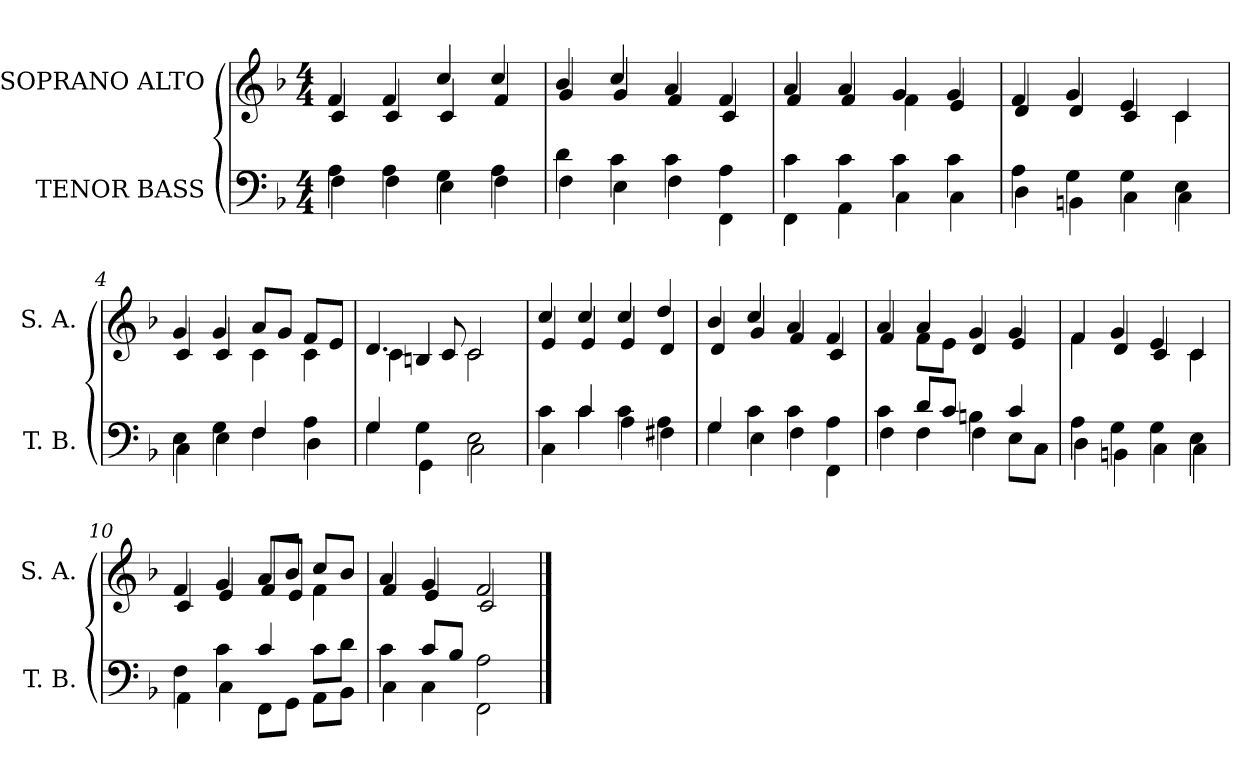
**kern	**kern
*part2	*part1
*staff2	*staff1
*I"TENOR BASS	*I"SOPRANO ALTO
*I'T. B.	*I'S. A.
!!LO:PB:g=z
*clefF4	*clefG2
*k[b-]	*k[b-]
*F:	*F:
*M4/4	*M4/4
=	=
*^	*^
4Ai\	4Fi\	4fi/	4ci/
4Ai\	4Fi\	4fi/	4ci/
4Gi\	4Ei\	4cci/	4ci/
4Ai\	4Fi\	4cci/	4fi/
=1	=1	=1	=1
4di\	4Fi\	4b-i/	4gi/
4ci\	4Ei\	4cci/	4gi/
4ci\	4Fi\	4ai/	4fi/
4Ai\	4FFi\	4fi/	4ci/
=2	=2	=2	=2
4ci\	4FFi\	4ai/	4fi/
4ci\	4AAi\	4ai/	4fi/
4ci\	4Ci\	4gi/	4fi\
4ci\	4Ci\	4gi/	4ei/
=3	=3	=3	=3
4Ai\	4Di\	4fi/	4di/
4Gi\	4BBni\	4gi/	4di/
4Gi\	4Ci\	4ei/	4ci/
4Ei\	4Ci\	4ci/	4ci\
!!LO:LB:g=z	!!
=4	=4	=4	=4
4Ei\	4Ci\	4gi/	4ci/
4Gi\	4Ei\	4gi/	4ci/
4Fi/	4Fi\	8ai/L	4ci\
.	.	8gi/J	.
4Ai\	4Di\	8fi/L	4ci\
.	.	8ei/J	.
=5	=5	=5	=5
4Gi/	4Gi\	4.di/	4ci\
4Gi\	4GGi\	.	4Bni/
.	.	8ci/	.
2Ei\	2Ci\	2ci/	2ci\
=6	=6	=6	=6
4ci\	4Ci\	4cci/	4ei/
4ci/	4ci\	4cci/	4ei/
4ci\	4Ai\	4cci/	4ei/
4Ai\	4F#Xi\	4ddi/	4di/
=7	=7	=7	=7
4Gi/	4Gi\	4b-i/	4di/
4ci\	4Ei\	4cci/	4gi/
4ci\	4Fi\	4ai/	4fi/
4Ai\	4FFi\	4fi/	4ci/
!!LO:LB:g=z	!!
=8	=8	=8	=8
4ci\	4Fi\	4ai/	4fi/
8di/L	4Fi\	4ai/	8fi\L
8ci/J	.	.	8ei\J
4Bni\	4Fi\	4gi/	4di/
4ci/	8Ei\L	4gi/	4ei/
.	8Ci\J	.	.
=9	=9	=9	=9
4Ai\	4Di\	4fi/	4fi\
4Gi\	4BBni\	4gi/	4di/
4Gi\	4Ci\	4ei/	4ci/
4Ei\	4Ci\	4ci/	4ci\
=10	=10	=10	=10
4Fi\	4AAi\	4fi/	4ci/
4ci\	4Ci\	4gi/	4ei/
4ci/	8FFi\L	8ai/L	8fi/L
.	8GGi\J	8b-i/J	8ei/J
8ci\L	8AAi\L	8cci/L	4fi\
8di\J	8BB-i\J	8b-i/J	.
=11	=11	=11	=11
4ci\	4Ci\	4ai/	4fi/
8ci/L	4Ci\	4gi/	4ei/
8B-i/J	.	.	.
2Ai\	2FFi\	2fi/	2ci/
*v	*v	*	*
*	*v	*v
==	==
*-	*-
